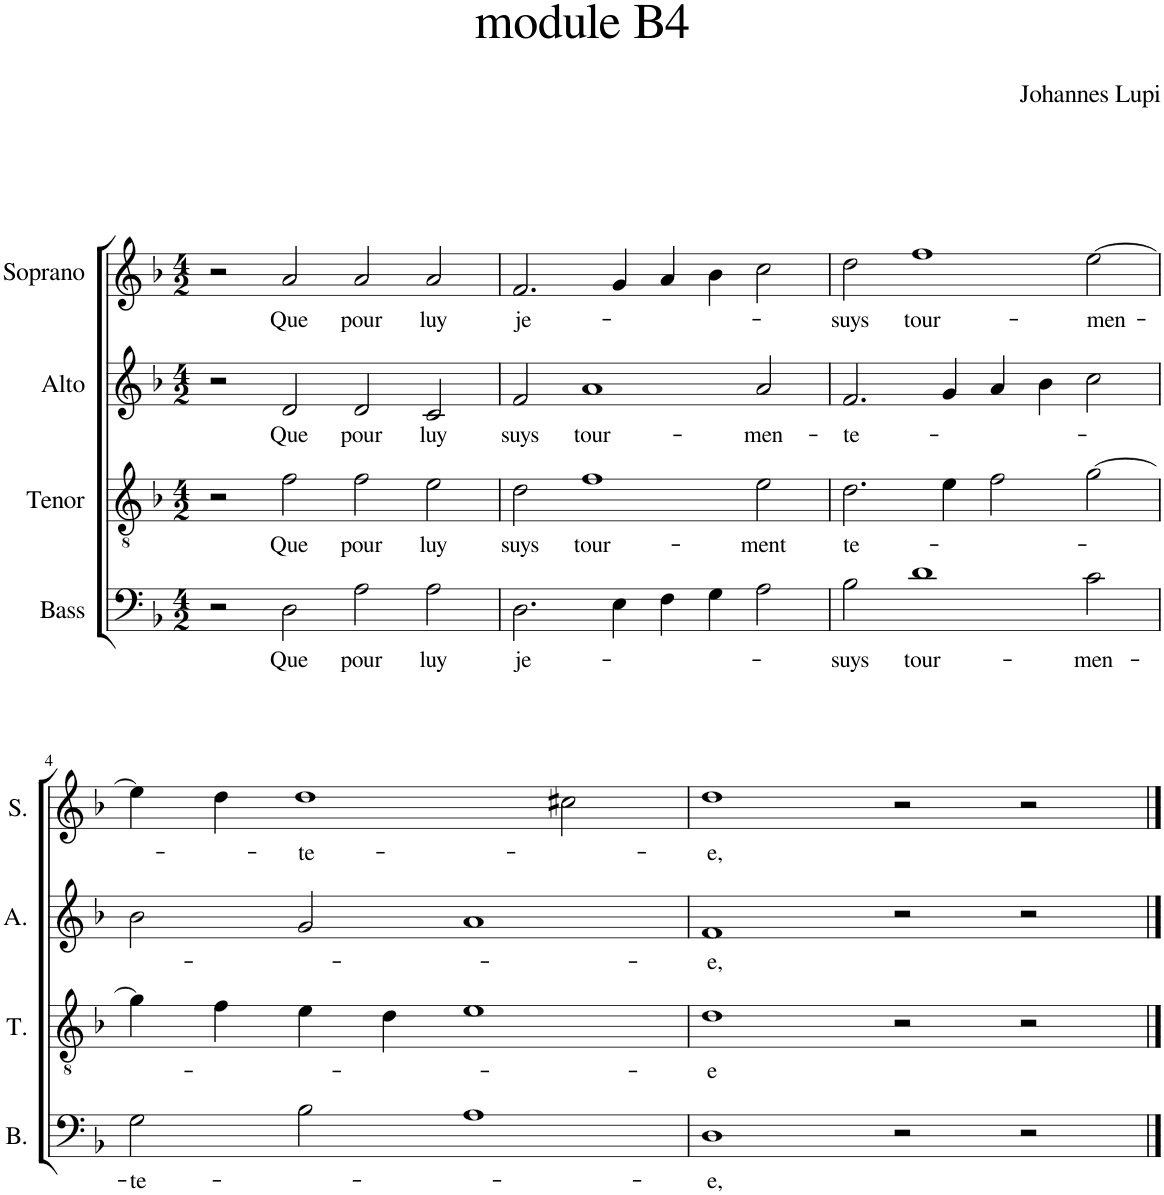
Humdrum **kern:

**kern	**text	**kern	**text	**kern	**text	**kern	**text
*part4	*part4	*part3	*part3	*part2	*part2	*part1	*part1
*staff4	*staff4	*staff3	*staff3	*staff2	*staff2	*staff1	*staff1
*I"Bass	*	*I"Tenor	*	*I"Alto	*	*I"Soprano	*
*I'B.	*	*I'T.	*	*I'A.	*	*I'S.	*
*clefF4	*	*clefGv2	*	*clefG2	*	*clefG2	*
*k[b-]	*	*k[b-]	*	*k[b-]	*	*k[b-]	*
*M4/2	*	*M4/2	*	*M4/2	*	*M4/2	*
=1	=1	=1	=1	=1	=1	=1	=1
2r	.	2r	.	2r	.	2r	.
!	!LO:LY:b	!	!LO:LY:b	!	!LO:LY:b	!	!LO:LY:b
2D\	Que	2f\	Que	2d/	Que	2a/	Que
!	!LO:LY:b	!	!LO:LY:b	!	!LO:LY:b	!	!LO:LY:b
2A\	pour	2f\	pour	2d/	pour	2a/	pour
!	!LO:LY:b	!	!LO:LY:b	!	!LO:LY:b	!	!LO:LY:b
2A\	luy	2e\	luy	2c/	luy	2a/	luy
=2	=2	=2	=2	=2	=2	=2	=2
!	!LO:LY:b	!	!LO:LY:b	!	!LO:LY:b	!	!LO:LY:b
2.D\	je-	2d\	suys	2f/	suys	2.f/	je-
!	!	!	!LO:LY:b	!	!LO:LY:b	!	!
.	.	1f	tour-	1a	tour-	.	.
4E\	.	.	.	.	.	4g/	.
4F\	.	.	.	.	.	4a/	.
4G\	.	.	.	.	.	4b-\	.
!	!	!	!LO:LY:b	!	!LO:LY:b	!	!
2A\	.	2e\	-ment	2a/	-men-	2cc\	.
=3	=3	=3	=3	=3	=3	=3	=3
!	!LO:LY:b	!	!LO:LY:b	!	!LO:LY:b	!	!LO:LY:b
2B-\	suys	2.d\	te-	2.f/	-te-	2dd\	suys
!	!LO:LY:b	!	!	!	!	!	!LO:LY:b
1d	tour-	.	.	.	.	1ff	tour-
.	.	4e\	.	4g/	.	.	.
.	.	2f\	.	4a/	.	.	.
.	.	.	.	4b-\	.	.	.
!	!LO:LY:b	!	!	!	!	!	!LO:LY:b
2c\	men-	[2g\	.	2cc\	.	[2ee\	-men-
!!LO:LB:g=z
=4	=4	=4	=4	=4	=4	=4	=4
!	!LO:LY:b	!	!	!	!	!	!
2G\	-te-	4g\]	.	2b-\	.	4ee\]	.
.	.	4f\	.	.	.	4dd\	.
!	!	!	!	!	!	!	!LO:LY:b
2B-\	.	4e\	.	2g/	.	1dd	te-
.	.	4d\	.	.	.	.	.
1A	.	1e	.	1a	.	.	.
.	.	.	.	.	.	2cc#X\	.
=5	=5	=5	=5	=5	=5	=5	=5
!	!LO:LY:b	!	!LO:LY:b	!	!LO:LY:b	!	!LO:LY:b
1D	e,	1d	e	1f	e,	1dd	e,
2r	.	2r	.	2r	.	2r	.
2r	.	2r	.	2r	.	2r	.
==	==	==	==	==	==	==	==
*-	*-	*-	*-	*-	*-	*-	*-
